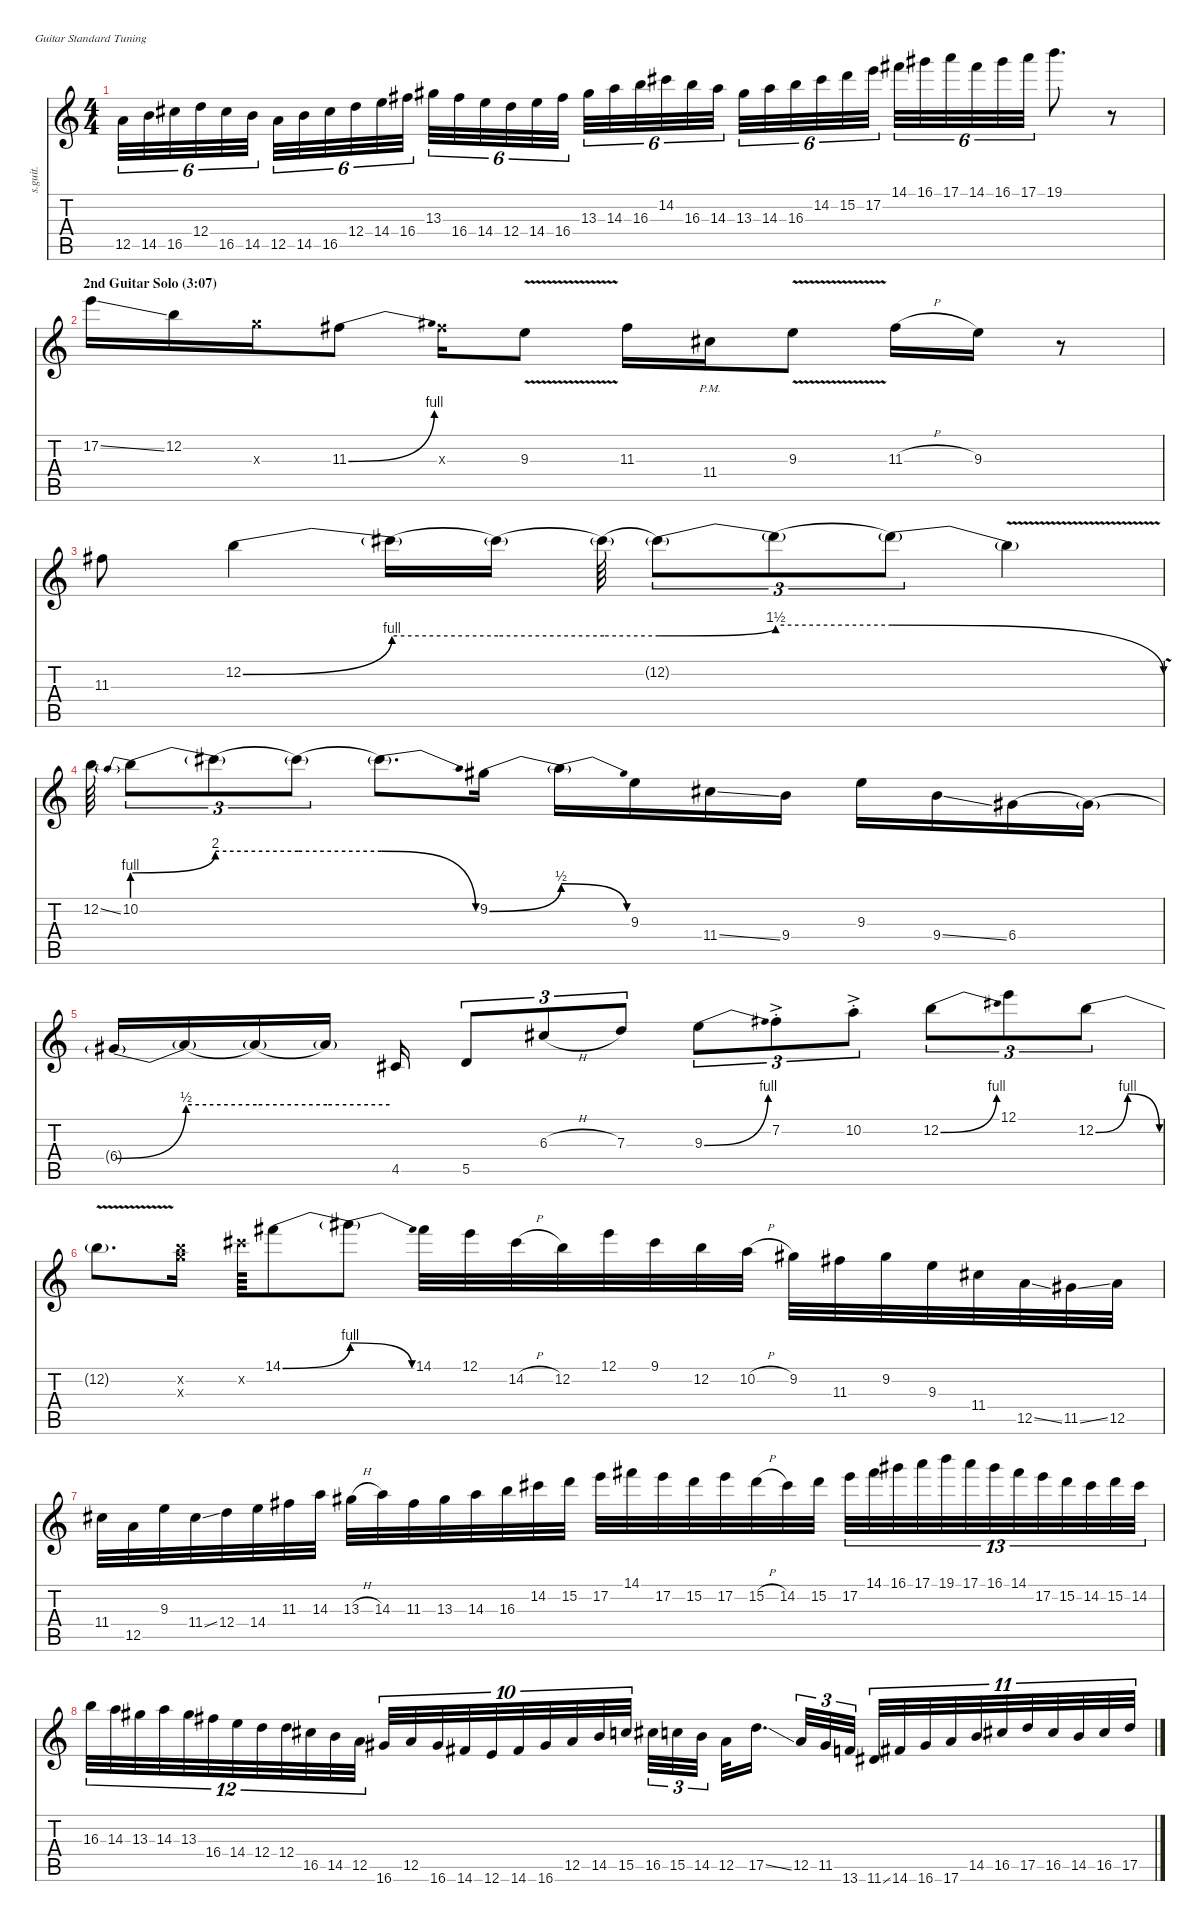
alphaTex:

\defaultSystemsLayout 4
\hideDynamics
\bracketExtendMode nobrackets
\track ("Gtr I" "s.guit.") {instrument distortionguitar}
\staff {score tabs}
\tuning (E4 B3 G3 D3 A2 E2)
\ts (4 4)
\tempo (78 hide)
\clef g2
\ks c
12.5.32{tu (6 4) dy mf} 14.5.32{tu (6 4)} 16.5{acc #}.32{tu (6 4)} 12.4.32{tu (6 4)} 16.5{acc #}.32{tu (6 4)} 14.5.32{tu (6 4)} 12.5.32{tu (6 4)} 14.5.32{tu (6 4)} 16.5{acc #}.32{tu (6 4)} 12.4.32{tu (6 4)} 14.4.32{tu (6 4)} 16.4{acc #}.32{tu (6 4)} 13.3{acc #}.32{tu (6 4)} 16.4{acc #}.32{tu (6 4)} 14.4.32{tu (6 4)} 12.4.32{tu (6 4)} 14.4.32{tu (6 4)} 16.4{acc #}.32{tu (6 4)} 13.3{acc #}.32{tu (6 4)} 14.3.32{tu (6 4)} 16.3.32{tu (6 4)} 14.2{acc #}.32{tu (6 4)} 16.3.32{tu (6 4)} 14.3.32{tu (6 4)} 13.3{acc #}.32{tu (6 4)} 14.3.32{tu (6 4)} 16.3.32{tu (6 4)} 14.2{acc #}.32{tu (6 4)} 15.2.32{tu (6 4)} 17.2.32{tu (6 4)} 14.1{acc #}.32{tu (6 4)} 16.1{acc #}.32{tu (6 4)} 17.1.32{tu (6 4)} 14.1{acc #}.32{tu (6 4)} 16.1{acc #}.32{tu (6 4)} 17.1.32{tu (6 4)} 19.1.8{d} r.8 |
\section ("" "2nd Guitar Solo (3:07)")
17.2{ss}.16 12.2.16 12.3{x}.16 11.3{be (bend 0 0 15 4) acc #}.8 11.3{x acc #}.16 9.3{v}.8 11.3{acc #}.16 11.4{pm acc #}.16 9.3{v}.8 11.3{h acc #}.16 9.3.16 r.8 |
11.3{acc #}.8 12.2{be (bend 0 0 15 4)}.4 12.2{be (hold 0 4 60 4) t}.16 12.2{be (hold 0 4 60 4) t}.16 12.2{be (hold 0 4 60 4) t}.64 12.2{be (bend 0 4 15 6) t}.8{tu (3 2)} 12.2{be (hold 0 6 60 6) t}.8{tu (3 2)} 12.2{be (release 0 6 30 0) t}.8{tu (3 2)} 12.2{v t}.4 |
12.2{ss}.64 10.2{be (prebendbend 0 4 60 8)}.8{tu (3 2)} 10.2{be (hold 0 8 60 8) t}.8{tu (3 2)} 10.2{be (hold 0 8 60 8) t}.8{tu (3 2)} 10.2{be (release 0 8 30 0) t}.8{d} 9.2{be (bend 0 0 15 2) acc #}.16 9.2{be (release 0 2 30 0) t}.16 9.3.16 11.4{ss acc #}.16 9.4.16 9.3.16 9.4{ss}.16 6.4{be (hold 0 0 60 0) acc #}.16 6.4{be (hold 0 0 60 0) t acc #}.16 |
6.4{be (bend 0 0 15 2) t acc #}.16 6.4{be (hold 0 2 60 2) t}.16 6.4{be (hold 0 2 60 2) t}.16 6.4{be (hold 0 2 60 2) t}.16 4.5{acc #}.16 5.5.8{tu (3 2)} 6.3{h acc #}.8{tu (3 2)} 7.3.8{tu (3 2)} 9.3{be (bend 0 0 15 4)}.8{tu (3 2)} 7.2{ac st acc #}.8{tu (3 2) dy p} 10.2{ac st}.8{tu (3 2)} 12.2{be (bend 0 0 15 4)}.8{tu (3 2) dy mf} 12.1.8{tu (3 2)} 12.2{be (bendrelease 0 0 15 4 30 4 45 0)}.8{tu (3 2)} |
12.2{v t}.8{d} (12.2{x} 12.3{x}).16 14.2{x acc #}.64 14.1{be (bend 0 0 15 4) acc #}.8 14.1{be (release 0 4 30 0) t}.8 14.1{acc #}.32 12.1.32 14.2{h acc #}.32 12.2.32 12.1.32 9.1{acc #}.32 12.2.32 10.2{h}.32 9.2{acc #}.32 11.3{acc #}.32 9.2{acc #}.32 9.3.32 11.4{acc #}.32 12.5{ss}.32 11.5{ss acc #}.32 12.5.32 |
11.4{acc #}.32 12.5.32 9.3.32 11.4{ss acc #}.32 12.4.32 14.4.32 11.3{acc #}.32 14.3.32 13.3{h acc #}.32 14.3.32 11.3{acc #}.32 13.3{acc #}.32 14.3.32 16.3.32 14.2{acc #}.32 15.2.32 17.2.32 14.1{acc #}.32 17.2.32 15.2.32 17.2.32 15.2{h}.32 14.2{acc #}.32 15.2.32 17.2.32{tu (13 8)} 14.1{acc #}.32{tu (13 8)} 16.1{acc #}.32{tu (13 8)} 17.1.32{tu (13 8)} 19.1.32{tu (13 8)} 17.1.32{tu (13 8)} 16.1{acc #}.32{tu (13 8)} 14.1{acc #}.32{tu (13 8)} 17.2.32{tu (13 8)} 15.2.32{tu (13 8)} 14.2{acc #}.32{tu (13 8)} 15.2.32{tu (13 8)} 14.2{acc #}.32{tu (13 8)} |
16.3.32{tu (12 8)} 14.3.32{tu (12 8)} 13.3{acc #}.32{tu (12 8)} 14.3.32{tu (12 8)} 13.3{acc #}.32{tu (12 8)} 16.4{acc #}.32{tu (12 8)} 14.4.32{tu (12 8)} 12.4.32{tu (12 8)} 12.4.32{tu (12 8)} 16.5{acc #}.32{tu (12 8)} 14.5.32{tu (12 8)} 12.5.32{tu (12 8)} 16.6{acc #}.32{tu (10 8)} 12.5.32{tu (10 8)} 16.6{acc #}.32{tu (10 8)} 14.6{acc #}.32{tu (10 8)} 12.6.32{tu (10 8)} 14.6{acc #}.32{tu (10 8)} 16.6{acc #}.32{tu (10 8)} 12.5.32{tu (10 8)} 14.5.32{tu (10 8)} 15.5.32{tu (10 8)} 16.5{acc #}.32{tu (3 2)} 15.5.32{tu (3 2)} 14.5.32{tu (3 2)} 12.5.32 17.5{ss}.16{d} 12.5.32{tu (3 2)} 11.5{acc #}.32{tu (3 2)} 13.6.32{tu (3 2)} 11.6{ss acc #}.32{tu (11 8)} 14.6{acc #}.32{tu (11 8)} 16.6{acc #}.32{tu (11 8)} 17.6.32{tu (11 8)} 14.5.32{tu (11 8)} 16.5{acc #}.32{tu (11 8)} 17.5.32{tu (11 8)} 16.5{acc #}.32{tu (11 8)} 14.5.32{tu (11 8)} 16.5{acc #}.32{tu (11 8)} 17.5.32{tu (11 8)}
